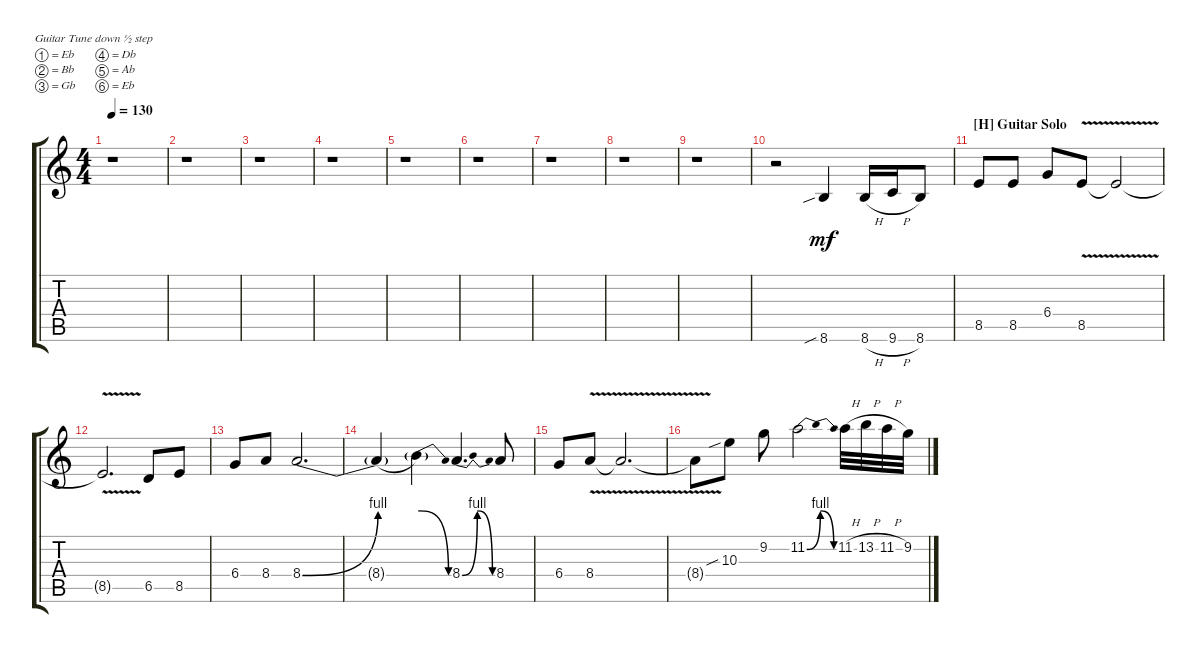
\defaultSystemsLayout 4
\bracketExtendMode groupsimilarinstruments
\singleTrackTrackNamePolicy hidden
\multiTrackTrackNamePolicy hidden
\firstSystemTrackNameOrientation horizontal
\otherSystemsTrackNameOrientation horizontal
\track ("Vladimir Holstinin" "E-Gt") {instrument electricguitarclean}
\staff {score tabs}
\tuning (Eb4 Bb3 Gb3 Db3 Ab2 Eb2)
\ts (4 4)
\tempo 130
\clef g2
\scale
1.03909
\ks c
r.1{dy mf} |
\scale
0.960908 r.1 |
\scale
1.03909 r.1 |
\scale
0.960908 r.1 |
\scale
1.03909 r.1 |
\scale
0.960908 r.1 |
\scale
1.03909 r.1 |
\scale
0.960908 r.1 |
\scale
1.03909 r.1 |
\scale
0.960908 r.2 8.6{sib}.4 8.6{h}.16 9.6{h}.16 8.6.8 |
\section ("H" "Guitar Solo")
\scale
1.03909 8.5.8 8.5.8 6.4.8 8.5{v}.8 8.5{v t}.2 |
\scale
0.960908 8.5{v t}.2{d} 6.5.8 8.5.8 |
\scale
1.03909 6.4.8 8.4.8 8.4{be (bend 0 0 16.2 4)}.2{d} |
\scale
0.960908 8.4{be (hold 0 0 60 0) t}.4 8.4{be (release 0 4 30 0) t}.4 8.4{be (bendrelease 0 0 23.4 4 37.199999999999996 4 53.4 0)}.4{d} 8.4.8 |
\scale
1.03909 6.4.8 8.4{v}.8 8.4{v t}.2{d} |
\scale
0.960908 8.4{v t}.8 10.3{sib}.8 9.2.8 11.2{be (bendrelease 0 0 21 4 37.199999999999996 4 49.8 0)}.2 11.2{h}.32 13.2{h}.32 11.2{h}.32 9.2.32
